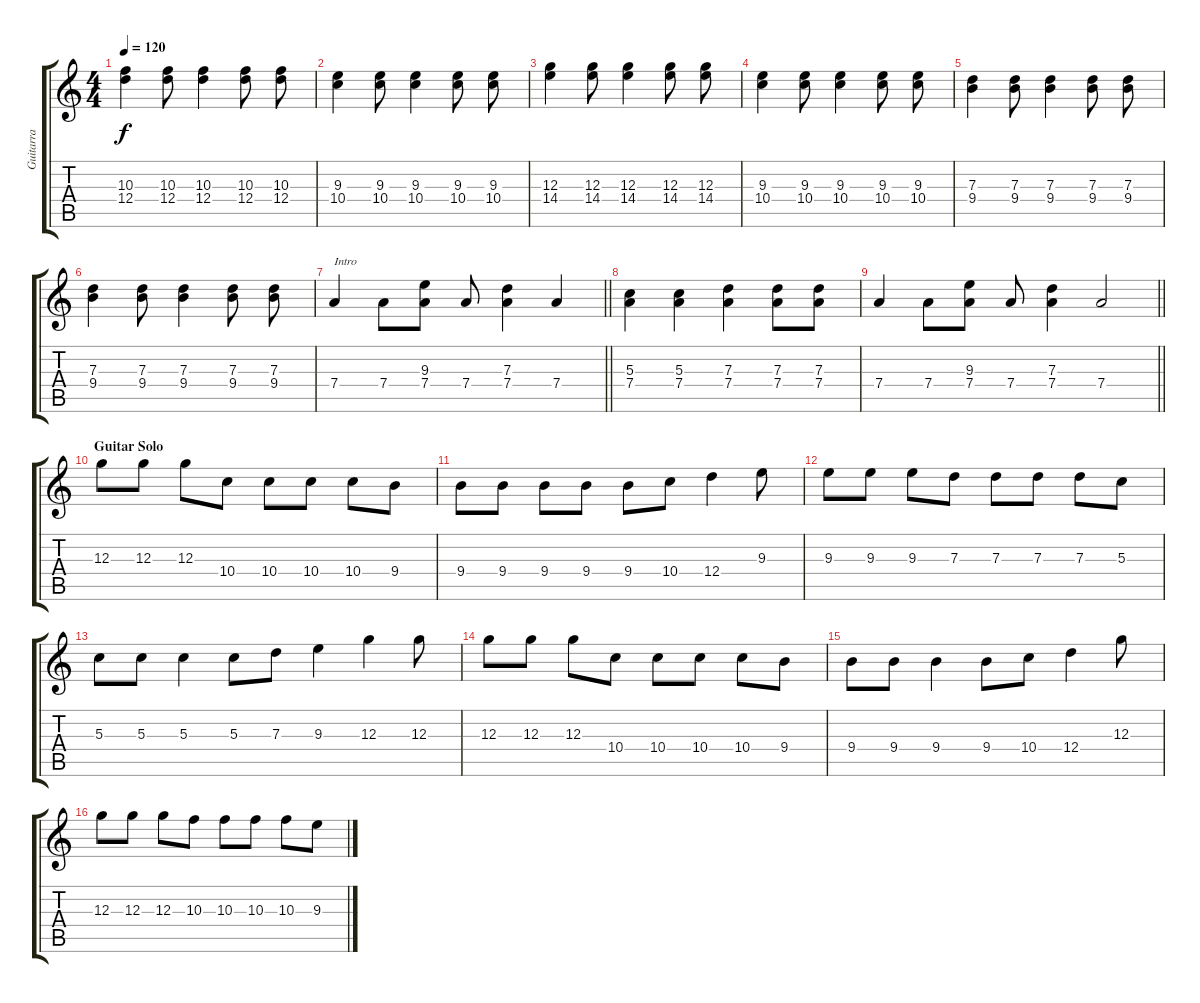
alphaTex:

\track ("Guitarra " "Guitarra ") {instrument overdrivenguitar}
\staff {score tabs}
\tuning (E4 B3 G3 D3 A2 E2) {hide}
\ts (4 4)
\tempo 120
\clef g2
\ks c
(10.3 12.4).4{dy f} (10.3 12.4).8 (10.3 12.4).4 (10.3 12.4).8 (10.3 12.4).8 |
(9.3 10.4).4 (9.3 10.4).8 (9.3 10.4).4 (9.3 10.4).8 (9.3 10.4).8 |
(12.3 14.4).4 (12.3 14.4).8 (12.3 14.4).4 (12.3 14.4).8 (12.3 14.4).8 |
(9.3 10.4).4 (9.3 10.4).8 (9.3 10.4).4 (9.3 10.4).8 (9.3 10.4).8 |
(7.3 9.4).4 (7.3 9.4).8 (7.3 9.4).4 (7.3 9.4).8 (7.3 9.4).8 |
(7.3 9.4).4 (7.3 9.4).8 (7.3 9.4).4 (7.3 9.4).8 (7.3 9.4).8 |
\barLineRight lightlight
7.4.4{txt "Intro"} 7.4.8 (9.3 7.4).8 7.4.8 (7.3 7.4).4 7.4.4 |
(5.3 7.4).4 (5.3 7.4).4 (7.3 7.4).4 (7.3 7.4).8 (7.3 7.4).8 |
\barLineRight lightlight
7.4.4 7.4.8 (9.3 7.4).8 7.4.8 (7.3 7.4).4 7.4.2 |
\section ("" "Guitar Solo")
12.3.8 12.3.8 12.3.8 10.4.8 10.4.8 10.4.8 10.4.8 9.4.8 |
9.4.8 9.4.8 9.4.8 9.4.8 9.4.8 10.4.8 12.4.4 9.3.8 |
9.3.8 9.3.8 9.3.8 7.3.8 7.3.8 7.3.8 7.3.8 5.3.8 |
5.3.8 5.3.8 5.3.4 5.3.8 7.3.8 9.3.4 12.3.4 12.3.8 |
12.3.8 12.3.8 12.3.8 10.4.8 10.4.8 10.4.8 10.4.8 9.4.8 |
9.4.8 9.4.8 9.4.4 9.4.8 10.4.8 12.4.4 12.3.8 |
12.3.8 12.3.8 12.3.8 10.3.8 10.3.8 10.3.8 10.3.8 9.3.8
